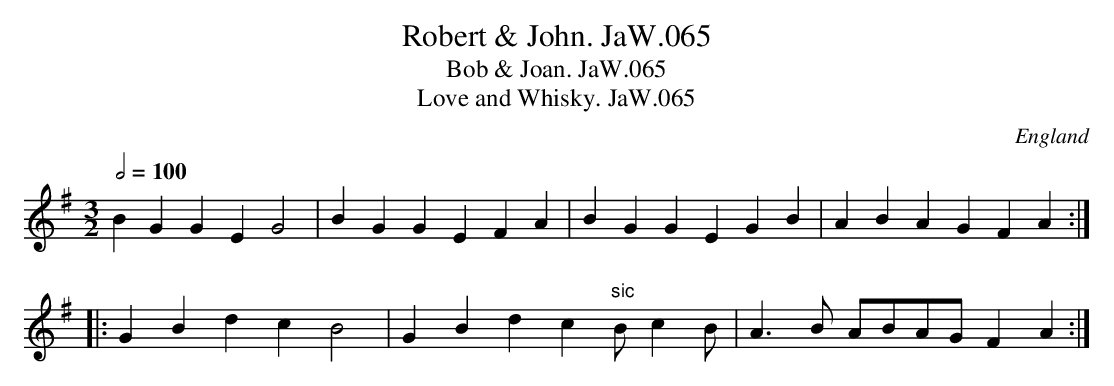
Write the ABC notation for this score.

X:1
T:Robert & John. JaW.065
T:Bob & Joan. JaW.065
T:Love and Whisky. JaW.065
M:3/2
L:1/4
Q:1/2=100
O:England
notC:"Love and Whisky"
K:G major
BG GE G2 | BG GE FA | BG GE GB | AB AG FA :|!
|:GB dc B2 | GB dc "sic"B/cB/ |A>B A/B/A/G/  FA:|
